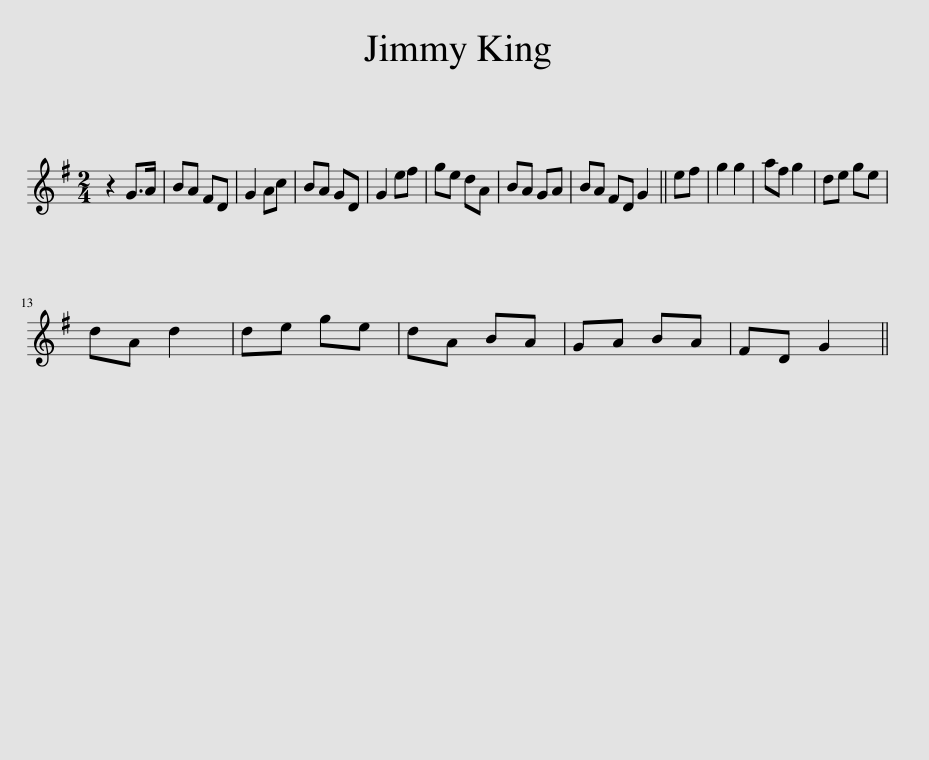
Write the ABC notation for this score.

X:1
L:1/8
M:2/4
I:linebreak $
K:G
V:1 treble
V:1
 z2 G>A | BA FD | G2 Ac | BA GD | G2 ef | %5
 ge dA | BA GA | BA FD G2 || ef | g2 g2 | %10
 af g2 | de ge |$ dA d2 | de ge | dA BA | %15
 GA BA | FD G2 || %17
